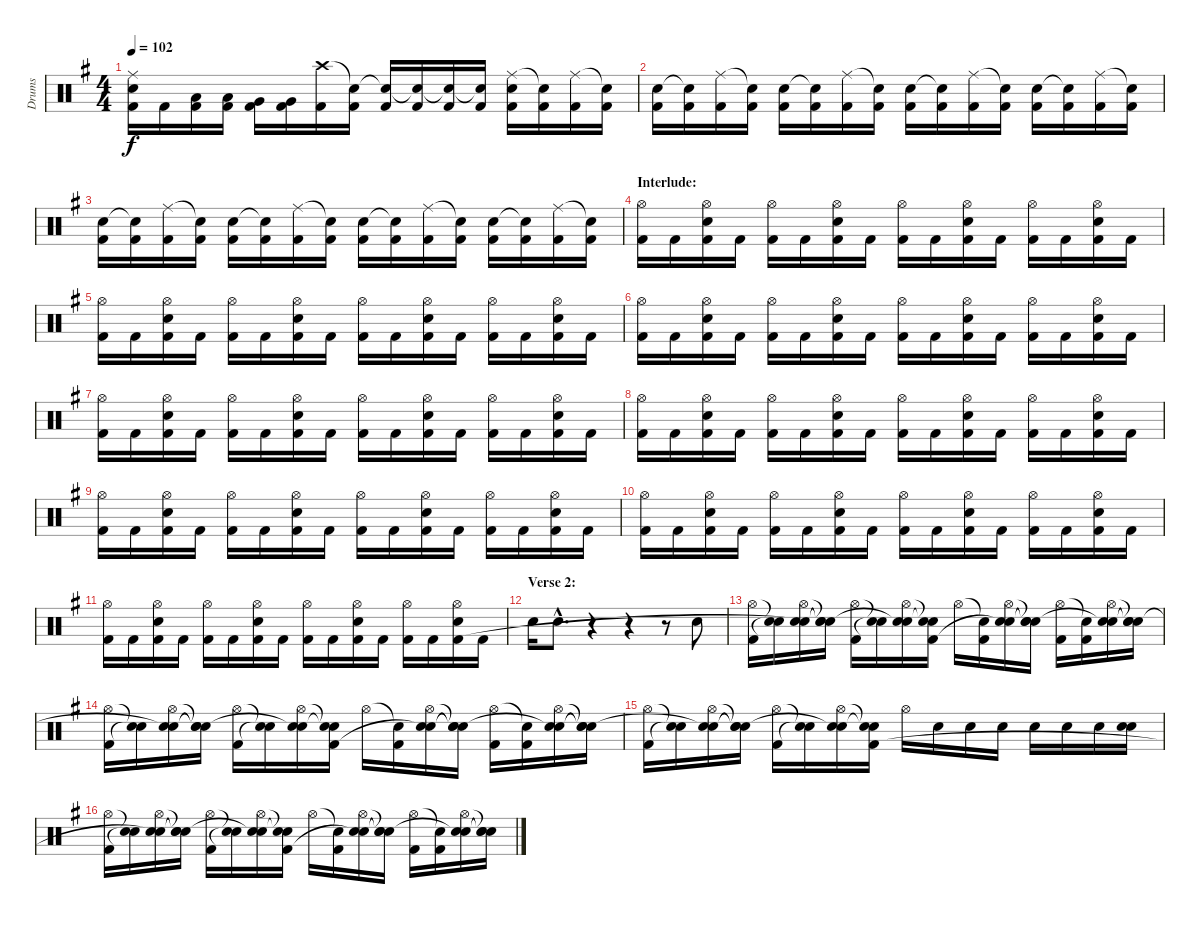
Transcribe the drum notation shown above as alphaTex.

\track ("Drums" "Drums") {instrument percussion}
\staff {score}
\articulation defaults
\ts (4 4)
\tempo 102
\clef neutral
\ks eminor
("Ride (middle)" "Snare (hit) 2" "Kick (hit) 2").16{dy f} "Kick (hit) 2".16 ("Low Tom (hit)" "Kick (hit) 2").16 ("Low Tom (hit)" "Kick (hit) 2").16 ("Very Low Tom (hit)" "Kick (hit) 2").16 ("Very Low Tom (hit)" "Kick (hit) 2").16 ("Crash high (hit)" "Kick (hit) 2").16 ("Snare (hit)"{t} "Kick (hit) 2").16 ("Snare (hit)"{t} "Kick (hit) 2").16 ("Snare (hit)"{t} "Kick (hit) 2").16 ("Snare (hit)"{t} "Kick (hit) 2").16 ("Snare (hit)"{t} "Kick (hit) 2").16 ("Ride (middle)" "Snare (hit) 2" "Kick (hit) 2").16 ("Snare (hit)"{t} "Kick (hit) 2").16 ("Ride (middle)" "Kick (hit) 2").16 ("Snare (hit)"{t} "Kick (hit) 2").16 |
("Snare (hit) 2" "Kick (hit) 2").16 ("Snare (hit)"{t} "Kick (hit) 2").16 ("Ride (middle)" "Kick (hit) 2").16 ("Snare (hit)"{t} "Kick (hit) 2").16 ("Snare (hit) 2" "Kick (hit) 2").16 ("Snare (hit)"{t} "Kick (hit) 2").16 ("Ride (middle)" "Kick (hit) 2").16 ("Snare (hit)"{t} "Kick (hit) 2").16 ("Snare (hit) 2" "Kick (hit) 2").16 ("Snare (hit)"{t} "Kick (hit) 2").16 ("Ride (middle)" "Kick (hit) 2").16 ("Snare (hit)"{t} "Kick (hit) 2").16 ("Snare (hit) 2" "Kick (hit) 2").16 ("Snare (hit)"{t} "Kick (hit) 2").16 ("Ride (middle)" "Kick (hit) 2").16 ("Snare (hit)"{t} "Kick (hit) 2").16 |
("Snare (hit) 2" "Kick (hit) 2").16 ("Snare (hit)"{t} "Kick (hit) 2").16 ("Ride (middle)" "Kick (hit) 2").16 ("Snare (hit)"{t} "Kick (hit) 2").16 ("Snare (hit) 2" "Kick (hit) 2").16 ("Snare (hit)"{t} "Kick (hit) 2").16 ("Ride (middle)" "Kick (hit) 2").16 ("Snare (hit)"{t} "Kick (hit) 2").16 ("Snare (hit) 2" "Kick (hit) 2").16 ("Snare (hit)"{t} "Kick (hit) 2").16 ("Ride (middle)" "Kick (hit) 2").16 ("Snare (hit)"{t} "Kick (hit) 2").16 ("Snare (hit) 2" "Kick (hit) 2").16 ("Snare (hit)"{t} "Kick (hit) 2").16 ("Ride (middle)" "Kick (hit) 2").16 ("Snare (hit)"{t} "Kick (hit) 2").16 |
\section ("" "Interlude:")
("Hi-Hat (open)" "Kick (hit) 2").16 "Kick (hit) 2".16 ("Hi-Hat (open)" "Snare (hit) 2" "Kick (hit) 2").16 "Kick (hit) 2".16 ("Hi-Hat (open)" "Kick (hit) 2").16 "Kick (hit) 2".16 ("Hi-Hat (open)" "Snare (hit) 2" "Kick (hit) 2").16 "Kick (hit) 2".16 ("Hi-Hat (open)" "Kick (hit) 2").16 "Kick (hit) 2".16 ("Hi-Hat (open)" "Snare (hit) 2" "Kick (hit) 2").16 "Kick (hit) 2".16 ("Hi-Hat (open)" "Kick (hit) 2").16 "Kick (hit) 2".16 ("Hi-Hat (open)" "Snare (hit) 2" "Kick (hit) 2").16 "Kick (hit) 2".16 |
("Hi-Hat (open)" "Kick (hit) 2").16 "Kick (hit) 2".16 ("Hi-Hat (open)" "Snare (hit) 2" "Kick (hit) 2").16 "Kick (hit) 2".16 ("Hi-Hat (open)" "Kick (hit) 2").16 "Kick (hit) 2".16 ("Hi-Hat (open)" "Snare (hit) 2" "Kick (hit) 2").16 "Kick (hit) 2".16 ("Hi-Hat (open)" "Kick (hit) 2").16 "Kick (hit) 2".16 ("Hi-Hat (open)" "Snare (hit) 2" "Kick (hit) 2").16 "Kick (hit) 2".16 ("Hi-Hat (open)" "Kick (hit) 2").16 "Kick (hit) 2".16 ("Hi-Hat (open)" "Snare (hit) 2" "Kick (hit) 2").16 "Kick (hit) 2".16 |
("Hi-Hat (open)" "Kick (hit) 2").16 "Kick (hit) 2".16 ("Hi-Hat (open)" "Snare (hit) 2" "Kick (hit) 2").16 "Kick (hit) 2".16 ("Hi-Hat (open)" "Kick (hit) 2").16 "Kick (hit) 2".16 ("Hi-Hat (open)" "Snare (hit) 2" "Kick (hit) 2").16 "Kick (hit) 2".16 ("Hi-Hat (open)" "Kick (hit) 2").16 "Kick (hit) 2".16 ("Hi-Hat (open)" "Snare (hit) 2" "Kick (hit) 2").16 "Kick (hit) 2".16 ("Hi-Hat (open)" "Kick (hit) 2").16 "Kick (hit) 2".16 ("Hi-Hat (open)" "Snare (hit) 2" "Kick (hit) 2").16 "Kick (hit) 2".16 |
("Hi-Hat (open)" "Kick (hit) 2").16 "Kick (hit) 2".16 ("Hi-Hat (open)" "Snare (hit) 2" "Kick (hit) 2").16 "Kick (hit) 2".16 ("Hi-Hat (open)" "Kick (hit) 2").16 "Kick (hit) 2".16 ("Hi-Hat (open)" "Snare (hit) 2" "Kick (hit) 2").16 "Kick (hit) 2".16 ("Hi-Hat (open)" "Kick (hit) 2").16 "Kick (hit) 2".16 ("Hi-Hat (open)" "Snare (hit) 2" "Kick (hit) 2").16 "Kick (hit) 2".16 ("Hi-Hat (open)" "Kick (hit) 2").16 "Kick (hit) 2".16 ("Hi-Hat (open)" "Snare (hit) 2" "Kick (hit) 2").16 "Kick (hit) 2".16 |
("Hi-Hat (open)" "Kick (hit) 2").16 "Kick (hit) 2".16 ("Hi-Hat (open)" "Snare (hit) 2" "Kick (hit) 2").16 "Kick (hit) 2".16 ("Hi-Hat (open)" "Kick (hit) 2").16 "Kick (hit) 2".16 ("Hi-Hat (open)" "Snare (hit) 2" "Kick (hit) 2").16 "Kick (hit) 2".16 ("Hi-Hat (open)" "Kick (hit) 2").16 "Kick (hit) 2".16 ("Hi-Hat (open)" "Snare (hit) 2" "Kick (hit) 2").16 "Kick (hit) 2".16 ("Hi-Hat (open)" "Kick (hit) 2").16 "Kick (hit) 2".16 ("Hi-Hat (open)" "Snare (hit) 2" "Kick (hit) 2").16 "Kick (hit) 2".16 |
("Hi-Hat (open)" "Kick (hit) 2").16 "Kick (hit) 2".16 ("Hi-Hat (open)" "Snare (hit) 2" "Kick (hit) 2").16 "Kick (hit) 2".16 ("Hi-Hat (open)" "Kick (hit) 2").16 "Kick (hit) 2".16 ("Hi-Hat (open)" "Snare (hit) 2" "Kick (hit) 2").16 "Kick (hit) 2".16 ("Hi-Hat (open)" "Kick (hit) 2").16 "Kick (hit) 2".16 ("Hi-Hat (open)" "Snare (hit) 2" "Kick (hit) 2").16 "Kick (hit) 2".16 ("Hi-Hat (open)" "Kick (hit) 2").16 "Kick (hit) 2".16 ("Hi-Hat (open)" "Snare (hit) 2" "Kick (hit) 2").16 "Kick (hit) 2".16 |
("Hi-Hat (open)" "Kick (hit) 2").16 "Kick (hit) 2".16 ("Hi-Hat (open)" "Snare (hit) 2" "Kick (hit) 2").16 "Kick (hit) 2".16 ("Hi-Hat (open)" "Kick (hit) 2").16 "Kick (hit) 2".16 ("Hi-Hat (open)" "Snare (hit) 2" "Kick (hit) 2").16 "Kick (hit) 2".16 ("Hi-Hat (open)" "Kick (hit) 2").16 "Kick (hit) 2".16 ("Hi-Hat (open)" "Snare (hit) 2" "Kick (hit) 2").16 "Kick (hit) 2".16 ("Hi-Hat (open)" "Kick (hit) 2").16 "Kick (hit) 2".16 ("Hi-Hat (open)" "Snare (hit) 2" "Kick (hit) 2").16 "Kick (hit) 2".16 |
("Hi-Hat (open)" "Kick (hit) 2").16 "Kick (hit) 2".16 ("Hi-Hat (open)" "Snare (hit) 2" "Kick (hit) 2").16 "Kick (hit) 2".16 ("Hi-Hat (open)" "Kick (hit) 2").16 "Kick (hit) 2".16 ("Hi-Hat (open)" "Snare (hit) 2" "Kick (hit) 2").16 "Kick (hit) 2".16 ("Hi-Hat (open)" "Kick (hit) 2").16 "Kick (hit) 2".16 ("Hi-Hat (open)" "Snare (hit) 2" "Kick (hit) 2").16 "Kick (hit) 2".16 ("Hi-Hat (open)" "Kick (hit) 2").16 "Kick (hit) 2".16 ("Hi-Hat (open)" "Snare (hit) 2" "Kick (hit) 2").16 "Kick (hit) 2".16 |
\section ("" "Verse 2:")
"Snare (hit) 2".16 "Snare (hit) 2"{hac}.8{d} r.4 r.4 r.8 "Snare (hit) 2".8 |
("Hi-Hat (open)" "Kick (hit) 2").16 ("Snare (hit)"{t} "Snare (hit)"{t}).16 ("Hi-Hat (open)" "Snare (hit) 2" "Snare (hit)"{t}).16 ("Snare (hit)"{t} "Snare (hit)"{t} "Snare (hit)"{t}).16 ("Hi-Hat (open)" "Kick (hit) 2").16 ("Snare (hit)"{t} "Snare (hit)"{t}).16 ("Hi-Hat (open)" "Snare (hit) 2" "Snare (hit)"{t}).16 ("Snare (hit)"{t} "Snare (hit)"{t} "Kick (hit) 2").16 "Hi-Hat (open)".16 ("Snare (hit)"{t} "Kick (hit) 2").16 ("Hi-Hat (open)" "Snare (hit) 2" "Snare (hit)"{t}).16 ("Snare (hit)"{t} "Snare (hit)"{t} "Snare (hit)"{t}).16 ("Hi-Hat (open)" "Kick (hit) 2").16 ("Snare (hit)"{t} "Kick (hit) 2").16 ("Hi-Hat (open)" "Snare (hit) 2" "Snare (hit)"{t}).16 ("Snare (hit)"{t} "Snare (hit)"{t} "Snare (hit)"{t}).16 |
("Hi-Hat (open)" "Kick (hit) 2").16 ("Snare (hit)"{t} "Snare (hit)"{t}).16 ("Hi-Hat (open)" "Snare (hit) 2" "Snare (hit)"{t}).16 ("Snare (hit)"{t} "Snare (hit)"{t} "Snare (hit)"{t}).16 ("Hi-Hat (open)" "Kick (hit) 2").16 ("Snare (hit)"{t} "Snare (hit)"{t}).16 ("Hi-Hat (open)" "Snare (hit) 2" "Snare (hit)"{t}).16 ("Snare (hit)"{t} "Snare (hit)"{t} "Kick (hit) 2").16 "Hi-Hat (open)".16 ("Snare (hit)"{t} "Kick (hit) 2").16 ("Hi-Hat (open)" "Snare (hit) 2" "Snare (hit)"{t}).16 ("Snare (hit)"{t} "Snare (hit)"{t} "Snare (hit)"{t}).16 ("Hi-Hat (open)" "Kick (hit) 2").16 ("Snare (hit)"{t} "Kick (hit) 2").16 ("Hi-Hat (open)" "Snare (hit) 2" "Snare (hit)"{t}).16 ("Snare (hit)"{t} "Snare (hit)"{t} "Snare (hit)"{t}).16 |
("Hi-Hat (open)" "Kick (hit) 2").16 ("Snare (hit)"{t} "Snare (hit)"{t}).16 ("Hi-Hat (open)" "Snare (hit) 2" "Snare (hit)"{t}).16 ("Snare (hit)"{t} "Snare (hit)"{t} "Snare (hit)"{t}).16 ("Hi-Hat (open)" "Kick (hit) 2").16 ("Snare (hit)"{t} "Snare (hit)"{t}).16 ("Hi-Hat (open)" "Snare (hit) 2" "Snare (hit)"{t}).16 ("Snare (hit)"{t} "Snare (hit)"{t} "Kick (hit) 2").16 "Hi-Hat (open)".16 "Snare (hit) 2".16 "Snare (hit) 2".16 "Snare (hit) 2".16 "Snare (hit) 2".16 "Snare (hit) 2".16 "Snare (hit) 2".16 ("Snare (hit) 2" "Snare (hit) 2").16 |
("Hi-Hat (open)" "Kick (hit) 2").16 ("Snare (hit)"{t} "Snare (hit)"{t}).16 ("Hi-Hat (open)" "Snare (hit) 2" "Snare (hit)"{t}).16 ("Snare (hit)"{t} "Snare (hit)"{t} "Snare (hit)"{t}).16 ("Hi-Hat (open)" "Kick (hit) 2").16 ("Snare (hit)"{t} "Snare (hit)"{t}).16 ("Hi-Hat (open)" "Snare (hit) 2" "Snare (hit)"{t}).16 ("Snare (hit)"{t} "Snare (hit)"{t} "Kick (hit) 2").16 "Hi-Hat (open)".16 ("Snare (hit)"{t} "Kick (hit) 2").16 ("Hi-Hat (open)" "Snare (hit) 2" "Snare (hit)"{t}).16 ("Snare (hit)"{t} "Snare (hit)"{t} "Snare (hit)"{t}).16 ("Hi-Hat (open)" "Kick (hit) 2").16 ("Snare (hit)"{t} "Kick (hit) 2").16 ("Hi-Hat (open)" "Snare (hit) 2" "Snare (hit)"{t}).16 ("Snare (hit)"{t} "Snare (hit)"{t} "Snare (hit)"{t}).16
